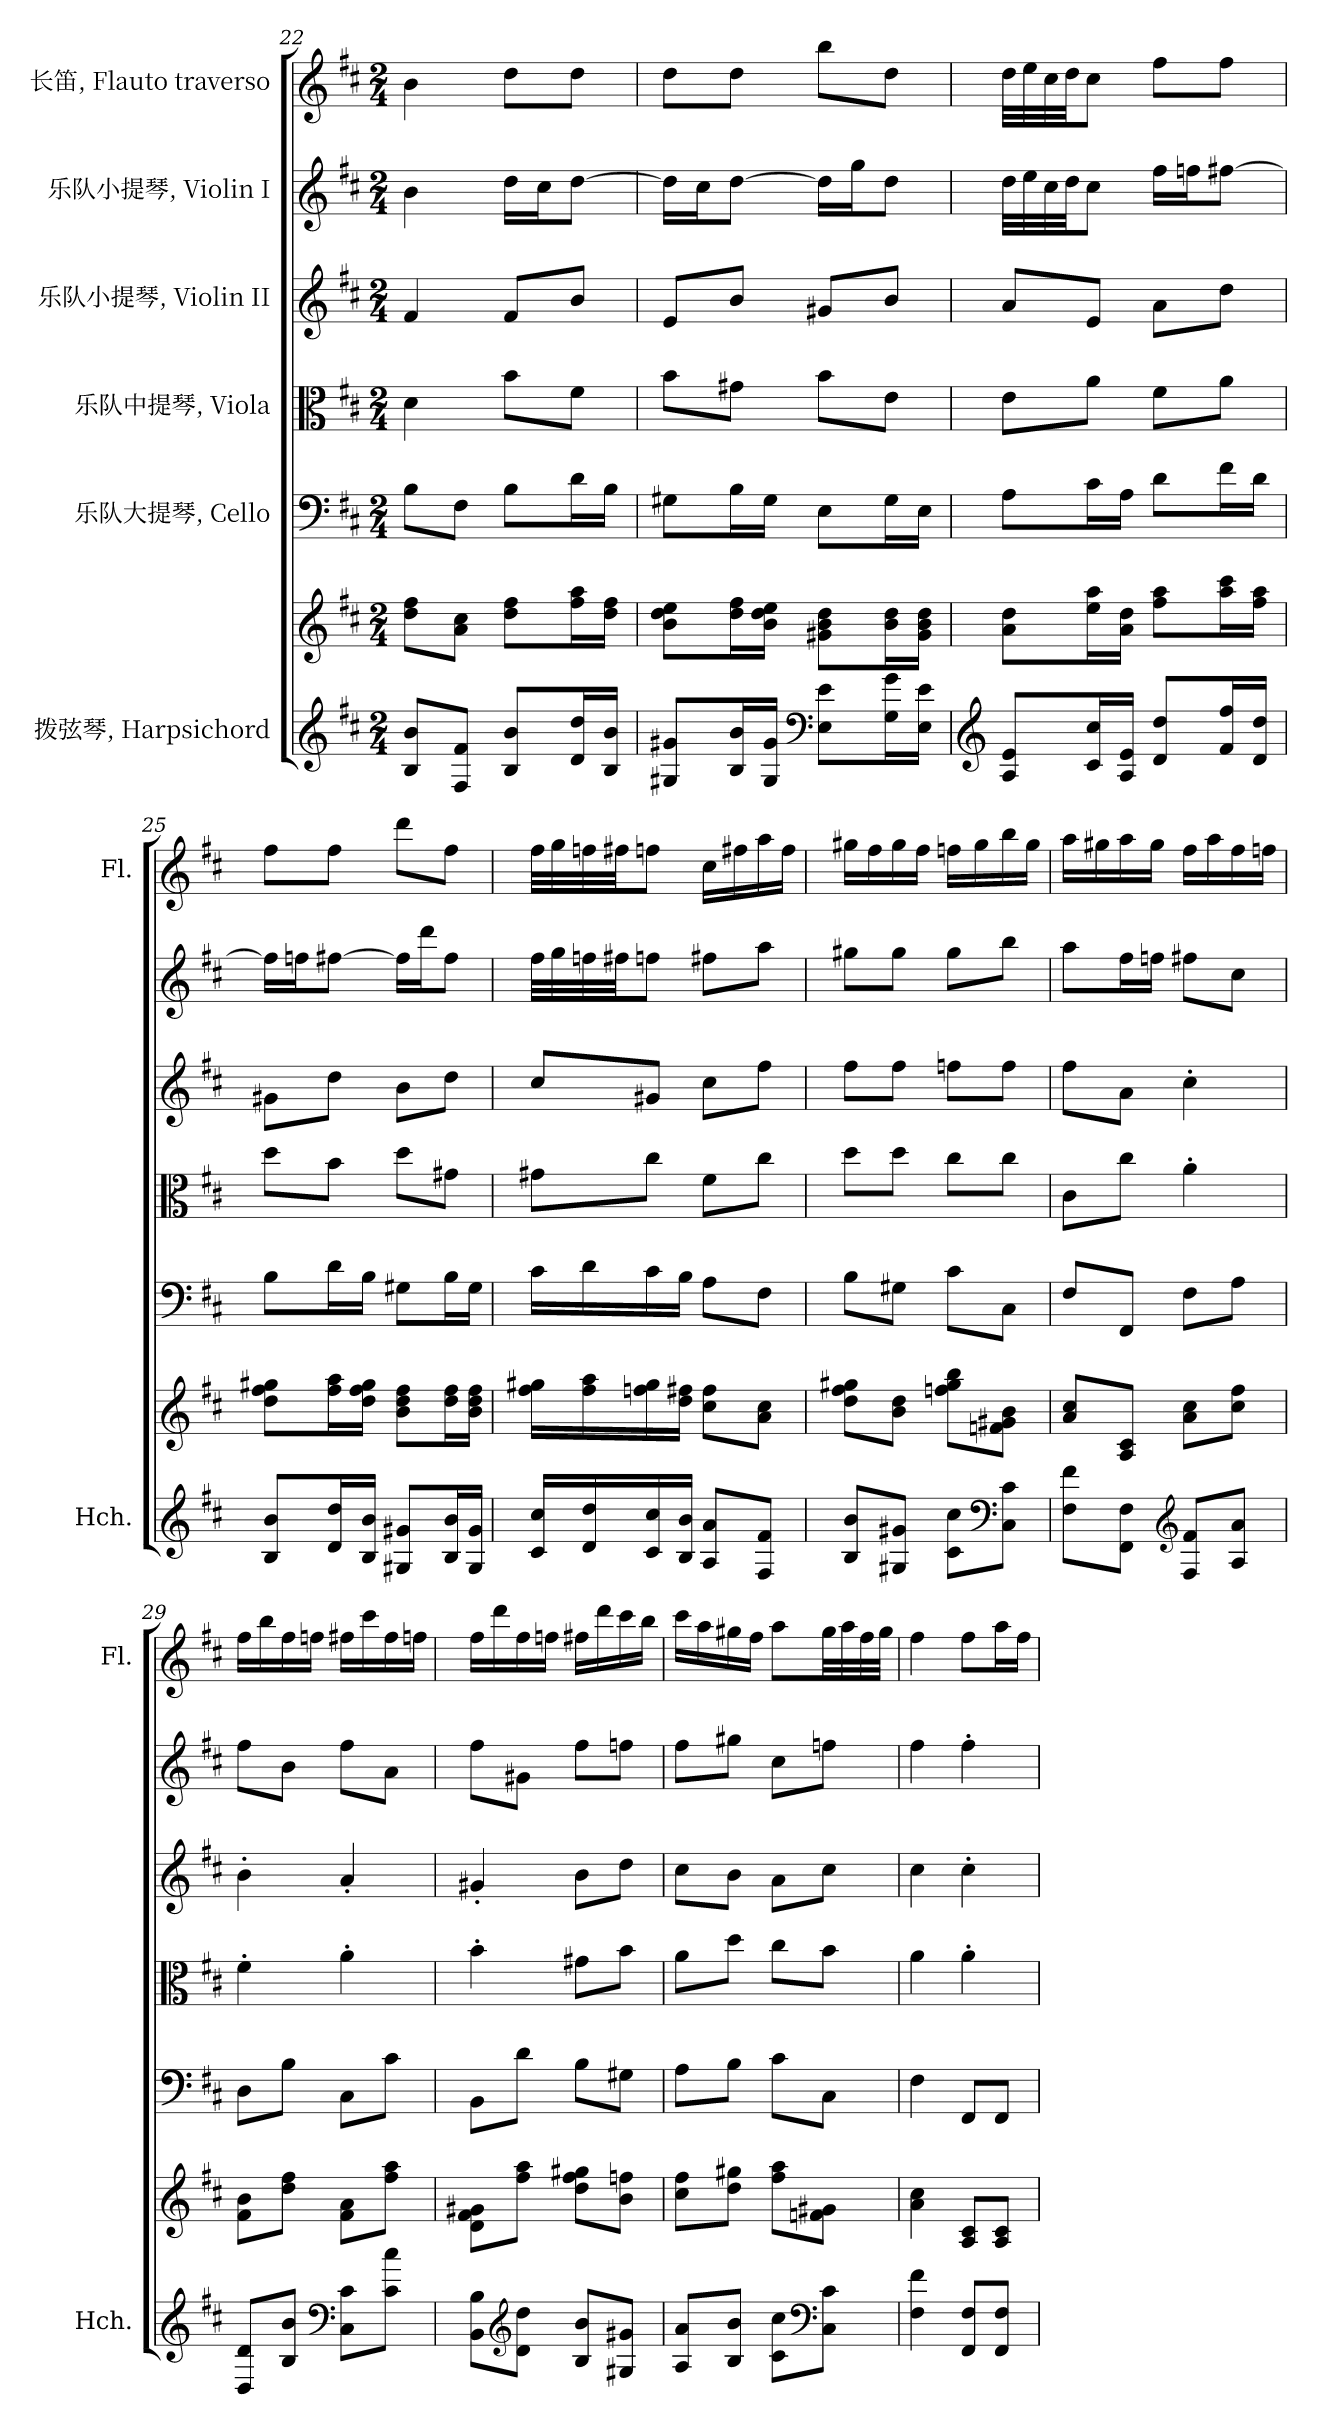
**kern	**kern	**kern	**kern	**kern	**kern	**kern
*part6	*part6	*part5	*part4	*part3	*part2	*part1
*staff7	*staff6	*staff5	*staff4	*staff3	*staff2	*staff1
*I"拨弦琴, Harpsichord	*	*I"乐队大提琴, Cello	*I"乐队中提琴, Viola	*I"乐队小提琴, Violin II	*I"乐队小提琴, Violin I	*I"长笛, Flauto traverso
*I'Hch.	*	*	*	*	*	*I'Fl.
!!LO:PB:g=z
*clefG2	*clefG2	*clefF4	*clefC3	*clefG2	*clefG2	*clefG2
*k[f#c#]	*k[f#c#]	*k[f#c#]	*k[f#c#]	*k[f#c#]	*k[f#c#]	*k[f#c#]
*M2/4	*M2/4	*M2/4	*M2/4	*M2/4	*M2/4	*M2/4
=22	=22	=22	=22	=22	=22	=22
8B/ 8b/L	8dd\ 8ff#\L	8B\L	4d\	4f#/	4b\	4b\
8F#/ 8f#/J	8a\ 8cc#\J	8F#\J	.	.	.	.
8B/ 8b/L	8dd\ 8ff#\L	8B\L	8b\L	8f#/L	16dd\LL	8dd\L
.	.	.	.	.	16cc#\J	.
16d/ 16dd/L	16ff#\ 16aa\L	16d\L	8f#\J	8b/J	[8dd\J	8dd\J
16B/ 16b/JJ	16dd\ 16ff#\JJ	16B\JJ	.	.	.	.
=23	=23	=23	=23	=23	=23	=23
8G#X/ 8g#X/L	8b\ 8dd\ 8ee\L	8G#X\L	8b\L	8e/L	16dd\LL]	8dd\L
.	.	.	.	.	16cc#\J	.
16B/ 16b/L	16dd\ 16ff#\L	16B\L	8g#X\J	8b/J	[8dd\J	8dd\J
16G#/ 16g#/JJ	16b\ 16dd\ 16ee\JJ	16G#\JJ	.	.	.	.
*clefF4	*	*	*	*	*	*
8E\ 8e\L	8g#X\ 8b\ 8dd\L	8E\L	8b\L	8g#X/L	16dd\LL]	8bb\L
.	.	.	.	.	16gg\J	.
16G#\ 16g#\L	16b\ 16dd\L	16G#\L	8e\J	8b/J	8dd\J	8dd\J
16E\ 16e\JJ	16g#\ 16b\ 16dd\JJ	16E\JJ	.	.	.	.
=24	=24	=24	=24	=24	=24	=24
*clefG2	*	*	*	*	*	*
8A/ 8e/L	8a\ 8dd\L	8A\L	8e\L	8a/L	32dd\LLL	32dd\LLL
.	.	.	.	.	32ee\	32ee\
.	.	.	.	.	32cc#\	32cc#\
.	.	.	.	.	32dd\JJ	32dd\JJ
16c#/ 16cc#/L	16ee\ 16aa\L	16c#\L	8a\J	8e/J	8cc#\J	8cc#\J
16A/ 16e/JJ	16a\ 16dd\JJ	16A\JJ	.	.	.	.
8d/ 8dd/L	8ff#\ 8aa\L	8d\L	8f#\L	8a\L	16ff#\LL	8ff#\L
.	.	.	.	.	16ffn\J	.
16f#/ 16ff#/L	16aa\ 16ccc#\L	16f#\L	8a\J	8dd\J	[8ff#X\J	8ff#\J
16d/ 16dd/JJ	16ff#\ 16aa\JJ	16d\JJ	.	.	.	.
!!LO:PB:g=z
=25	=25	=25	=25	=25	=25	=25
8B/ 8b/L	8dd\ 8ff#\ 8gg#X\L	8B\L	8dd\L	8g#X\L	16ff#\LL]	8ff#\L
.	.	.	.	.	16ffn\J	.
16d/ 16dd/L	16ff#\ 16aa\L	16d\L	8b\J	8dd\J	[8ff#X\J	8ff#\J
16B/ 16b/JJ	16dd\ 16ff#\ 16gg#\JJ	16B\JJ	.	.	.	.
8G#X/ 8g#X/L	8b\ 8dd\ 8ff#\L	8G#X\L	8dd\L	8b\L	16ff#\LL]	8ddd\L
.	.	.	.	.	16ddd\J	.
16B/ 16b/L	16dd\ 16ff#\L	16B\L	8g#X\J	8dd\J	8ff#\J	8ff#\J
16G#/ 16g#/JJ	16b\ 16dd\ 16ff#\JJ	16G#\JJ	.	.	.	.
=26	=26	=26	=26	=26	=26	=26
16c#/ 16cc#/LL	16ff#\ 16gg#X\LL	16c#\LL	8g#X\L	8cc#/L	32ff#\LLL	32ff#\LLL
.	.	.	.	.	32gg\	32gg\
16d/ 16dd/	16ff#\ 16aa\	16d\	.	.	32ffn\	32ffn\
.	.	.	.	.	32ff#X\JJ	32ff#X\JJ
16c#/ 16cc#/	16ffn\ 16gg#\	16c#\	8cc#\J	8g#X/J	8ffn\J	8ffn\J
16B/ 16b/JJ	16dd\ 16ff#X\JJ	16B\JJ	.	.	.	.
8A/ 8a/L	8cc#\ 8ff#\L	8A\L	8f#\L	8cc#\L	8ff#X\L	16cc#\LL
.	.	.	.	.	.	16ff#X\
8F#/ 8f#/J	8a\ 8cc#\J	8F#\J	8cc#\J	8ff#\J	8aa\J	16aa\
.	.	.	.	.	.	16ff#\JJ
=27	=27	=27	=27	=27	=27	=27
8B/ 8b/L	8dd\ 8ff#\ 8gg#X\L	8B\L	8dd\L	8ff#\L	8gg#X\L	16gg#X\LL
.	.	.	.	.	.	16ff#\
8G#X/ 8g#X/J	8b\ 8dd\J	8G#X\J	8dd\J	8ff#\J	8gg#\J	16gg#\
.	.	.	.	.	.	16ff#\JJ
8c#\ 8cc#\L	8ffn\ 8gg#\ 8bb\L	8c#\L	8cc#\L	8ffn\L	8gg#\L	16ffn\LL
.	.	.	.	.	.	16gg#\
*clefF4	*	*	*	*	*	*
8C#\ 8c#\J	8fn\ 8g#X\ 8b\J	8C#\J	8cc#\J	8ff\J	8bb\J	16bb\
.	.	.	.	.	.	16gg#\JJ
!!LO:PB:g=z
=28	=28	=28	=28	=28	=28	=28
8F#\ 8f#\L	8a/ 8cc#/L	8F#/L	8c#\L	8ff#\L	8aa\L	16aa\LL
.	.	.	.	.	.	16gg#X\
8FF#\ 8F#\J	8A/ 8c#/J	8FF#/J	8cc#\J	8a\J	16ff#\L	16aa\
.	.	.	.	.	16ffn\JJ	16gg#\JJ
*clefG2	*	*	*	*	*	*
8F#/ 8f#/L	8a\ 8cc#\L	8F#\L	4a'\	4cc#'\	8ff#X\L	16ff#\LL
.	.	.	.	.	.	16aa\
8A/ 8a/J	8cc#\ 8ff#\J	8A\J	.	.	8cc#\J	16ff#\
.	.	.	.	.	.	16ffn\JJ
=29	=29	=29	=29	=29	=29	=29
8D/ 8d/L	8f#\ 8b\L	8D\L	4f#'\	4b'\	8ff#\L	16ff#\LL
.	.	.	.	.	.	16bb\
8B/ 8b/J	8dd\ 8ff#\J	8B\J	.	.	8b\J	16ff#\
.	.	.	.	.	.	16ffn\JJ
*clefF4	*	*	*	*	*	*
8C#\ 8c#\L	8f#\ 8a\L	8C#\L	4a'\	4a'/	8ff#\L	16ff#X\LL
.	.	.	.	.	.	16ccc#\
8c#\ 8cc#\J	8ff#\ 8aa\J	8c#\J	.	.	8a\J	16ff#\
.	.	.	.	.	.	16ffn\JJ
=30	=30	=30	=30	=30	=30	=30
8BB\ 8B\L	8d\ 8f#\ 8g#X\L	8BB\L	4b'\	4g#X'/	8ff#\L	16ff#\LL
.	.	.	.	.	.	16ddd\
*clefG2	*	*	*	*	*	*
8d\ 8dd\J	8ff#\ 8aa\J	8d\J	.	.	8g#X\J	16ff#\
.	.	.	.	.	.	16ffn\JJ
8B/ 8b/L	8dd\ 8ff#\ 8gg#X\L	8B\L	8g#X\L	8b\L	8ff#\L	16ff#X\LL
.	.	.	.	.	.	16ddd\
8G#X/ 8g#X/J	8b\ 8ffn\J	8G#X\J	8b\J	8dd\J	8ffn\J	16ccc#\
.	.	.	.	.	.	16bb\JJ
!!LO:PB:g=z
=31	=31	=31	=31	=31	=31	=31
8A/ 8a/L	8cc#\ 8ff#\L	8A\L	8a\L	8cc#\L	8ff#\L	16ccc#\LL
.	.	.	.	.	.	16aa\
8B/ 8b/J	8dd\ 8gg#X\J	8B\J	8dd\J	8b\J	8gg#X\J	16gg#X\
.	.	.	.	.	.	16ff#\JJ
8c#\ 8cc#\L	8ff#\ 8aa\L	8c#\L	8cc#\L	8a\L	8cc#\L	8aa\L
*clefF4	*	*	*	*	*	*
8C#\ 8c#\J	8fn\ 8g#X\J	8C#\J	8b\J	8cc#\J	8ffn\J	32gg#\LL
.	.	.	.	.	.	32aa\
.	.	.	.	.	.	32ff#\
.	.	.	.	.	.	32gg#\JJJ
=32	=32	=32	=32	=32	=32	=32
4F#\ 4f#\	4a\ 4cc#\	4F#\	4a\	4cc#\	4ff#\	4ff#\
8FF#/ 8F#/L	8A/ 8c#/L	8FF#/L	4a'\	4cc#'\	4ff#'\	8ff#\L
8FF#/ 8F#/J	8A/ 8c#/J	8FF#/J	.	.	.	16aa\L
.	.	.	.	.	.	16ff#\JJ
=	=	=	=	=	=	=
*-	*-	*-	*-	*-	*-	*-
